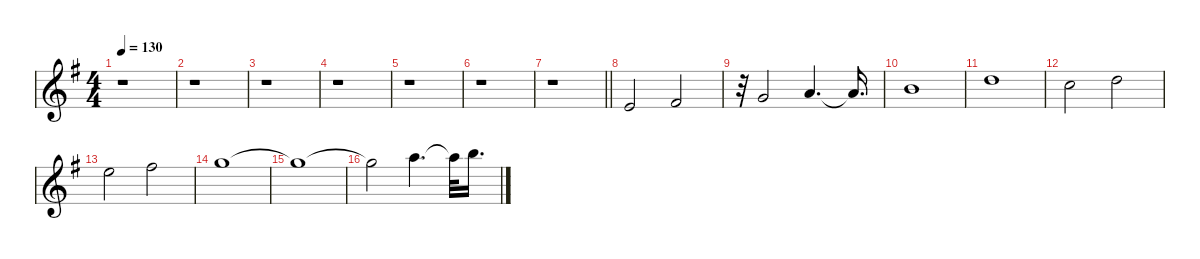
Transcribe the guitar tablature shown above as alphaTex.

\defaultSystemsLayout 4
\hideDynamics
\bracketExtendMode nobrackets
\singleTrackTrackNamePolicy hidden
\multiTrackTrackNamePolicy hidden
\otherSystemsTrackNameOrientation horizontal
\track ("Violino" "vln.") {instrument violin}
\staff {score}
\tuning (E4 B3 G3 D3 A2 E2)
\ts (4 4)
\tempo 130
\clef g2
\ks eminor
r.1{dy f beam Down} |
r.1{beam Down} |
r.1{beam Down} |
r.1{beam Down} |
r.1{beam Down} |
r.1{beam Down} |
\barLineRight lightlight
r.1{beam Down} |
0.1{acc forcenatural}.2{beam Up} 2.1{acc #}.2{beam Up} |
r.32{beam Down} 3.1{acc forcenatural}.2{beam Up} 5.1{acc forcenatural}.4{d beam Up} 5.1{t acc forcenatural}.16{d beam Up} |
7.1{acc forcenatural}.1{beam Down} |
10.1{acc forcenatural}.1{beam Down} |
8.1{acc forcenatural}.2{beam Down} 10.1{acc forcenatural}.2{beam Down} |
12.1{acc forcenatural}.2{beam Down} 14.1{acc #}.2{beam Down} |
15.1{acc forcenatural}.1{beam Down} |
15.1{t acc forcenatural}.1{beam Down} |
15.1{t acc forcenatural}.2{beam Down} 17.1{acc forcenatural}.4{d beam Down} 17.1{t acc forcenatural}.32{beam Down} 19.1{acc forcenatural}.16{d beam Down}
